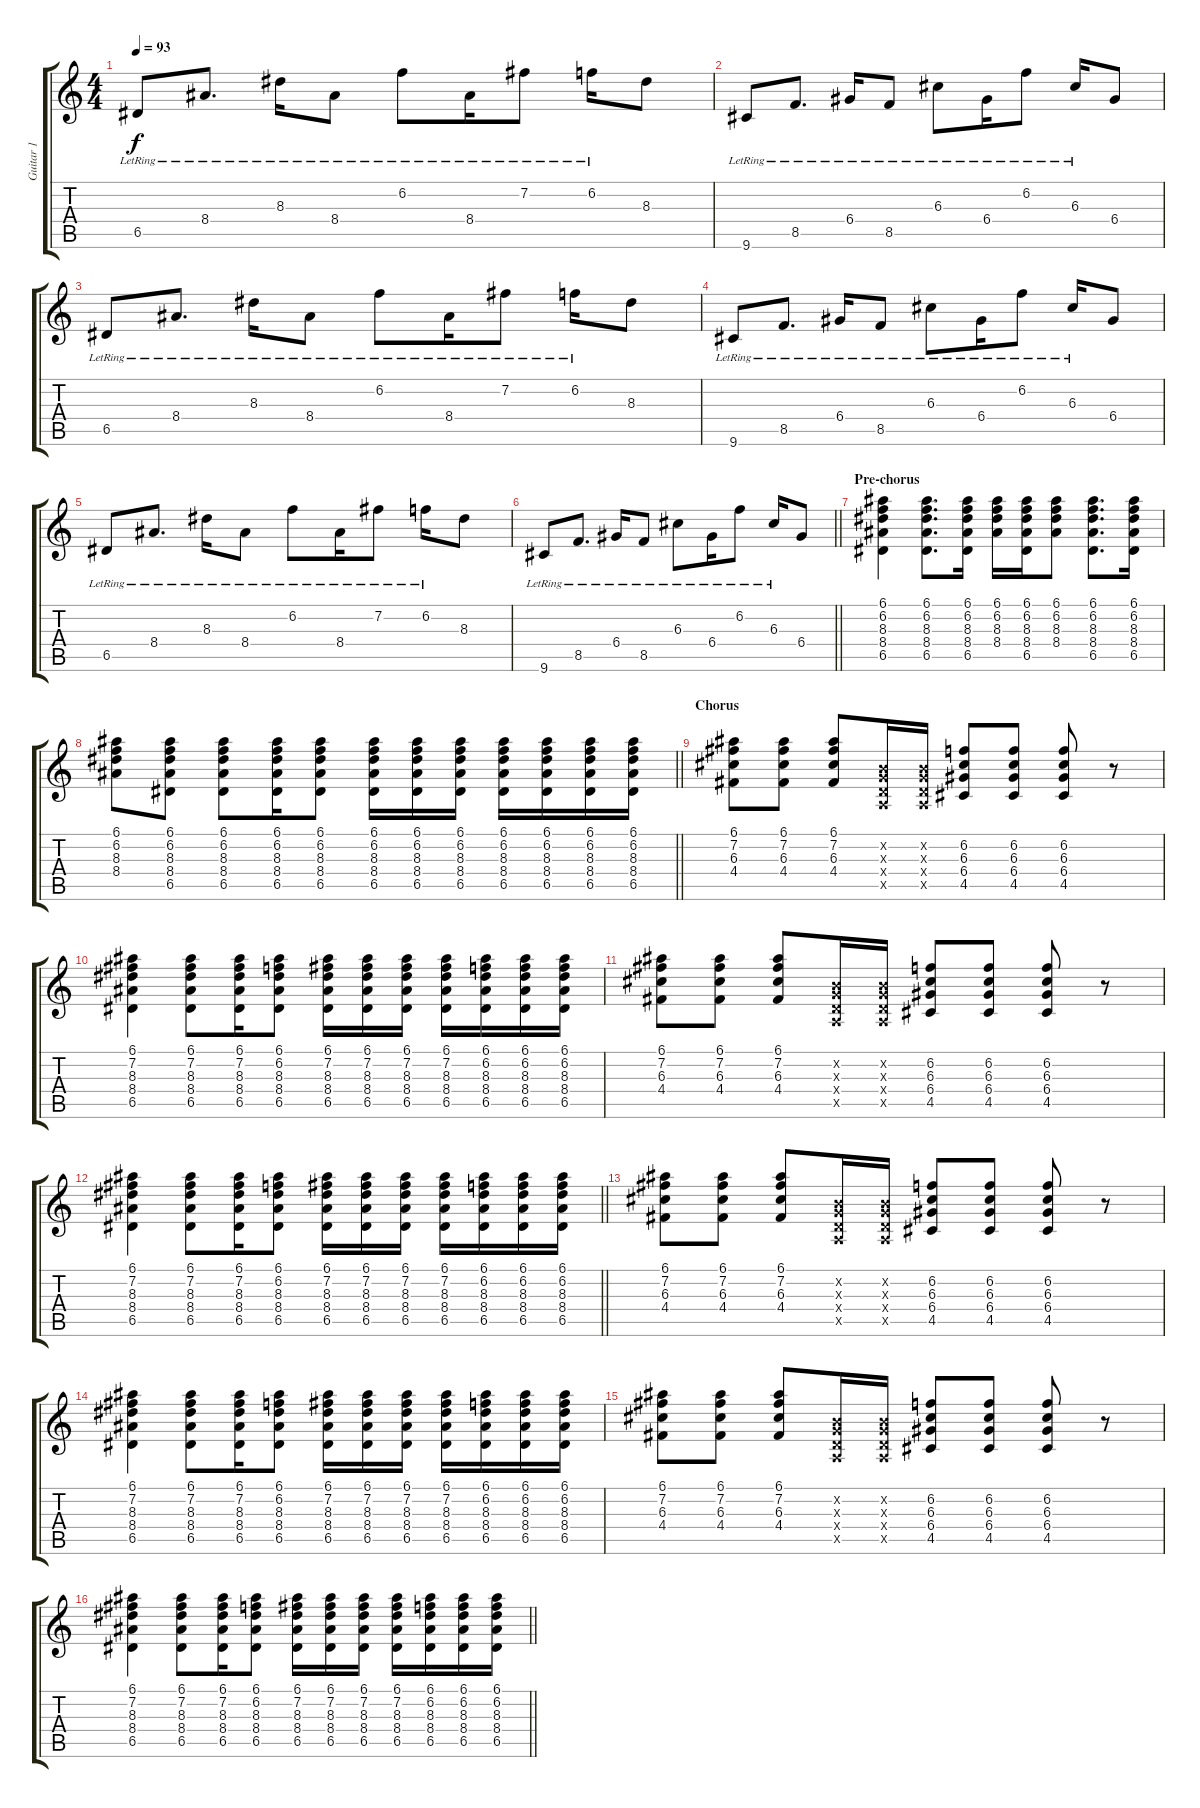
\track ("Guitar 1" "Guitar 1") {instrument acousticguitarsteel}
\staff {score tabs}
\tuning (E4 B3 G3 D3 A2 E2) {hide}
\ts (4 4)
\tempo 93
\clef g2
\ks c
6.5{lr}.8{dy f} 8.4{lr}.8{d} 8.3{lr}.16 8.4{lr}.8 6.2{lr}.8 8.4{lr}.16 7.2{lr}.8 6.2{lr}.16 8.3.8 |
9.6{lr}.8 8.5{lr}.8{d} 6.4{lr}.16 8.5{lr}.8 6.3{lr}.8 6.4{lr}.16 6.2{lr}.8 6.3{lr}.16 6.4.8 |
6.5{lr}.8 8.4{lr}.8{d} 8.3{lr}.16 8.4{lr}.8 6.2{lr}.8 8.4{lr}.16 7.2{lr}.8 6.2{lr}.16 8.3.8 |
9.6{lr}.8 8.5{lr}.8{d} 6.4{lr}.16 8.5{lr}.8 6.3{lr}.8 6.4{lr}.16 6.2{lr}.8 6.3{lr}.16 6.4.8 |
6.5{lr}.8 8.4{lr}.8{d} 8.3{lr}.16 8.4{lr}.8 6.2{lr}.8 8.4{lr}.16 7.2{lr}.8 6.2{lr}.16 8.3.8 |
\barLineRight lightlight
9.6{lr}.8 8.5{lr}.8{d} 6.4{lr}.16 8.5{lr}.8 6.3{lr}.8 6.4{lr}.16 6.2{lr}.8 6.3{lr}.16 6.4.8 |
\section ("" "Pre-chorus")
(6.1 6.2 8.3 8.4 6.5).4 (6.1 6.2 8.3 8.4 6.5).8{d} (6.1 6.2 8.3 8.4 6.5).16 (6.1 6.2 8.3 8.4).16 (6.1 6.2 8.3 8.4 6.5).16 (6.1 6.2 8.3 8.4).8 (6.1 6.2 8.3 8.4 6.5).8{d} (6.1 6.2 8.3 8.4 6.5).16 |
\barLineRight lightlight
(6.1 6.2 8.3 8.4).8 (6.1 6.2 8.3 8.4 6.5).8 (6.1 6.2 8.3 8.4 6.5).8 (6.1 6.2 8.3 8.4 6.5).16 (6.1 6.2 8.3 8.4 6.5).8 (6.1 6.2 8.3 8.4 6.5).16 (6.1 6.2 8.3 8.4 6.5).16 (6.1 6.2 8.3 8.4 6.5).16 (6.1 6.2 8.3 8.4 6.5).16 (6.1 6.2 8.3 8.4 6.5).16 (6.1 6.2 8.3 8.4 6.5).16 (6.1 6.2 8.3 8.4 6.5).16 |
\section ("" "Chorus")
(6.1 7.2 6.3 4.4).8 (6.1 7.2 6.3 4.4).8 (6.1 7.2 6.3 4.4).8 (0.2{x} 0.3{x} 0.4{x} 0.5{x}).16 (0.2{x} 0.3{x} 0.4{x} 0.5{x}).16 (6.2 6.3 6.4 4.5).8 (6.2 6.3 6.4 4.5).8 (6.2 6.3 6.4 4.5).8 r.8 |
(6.1 7.2 8.3 8.4 6.5).4 (6.1 7.2 8.3 8.4 6.5).8 (6.1 7.2 8.3 8.4 6.5).16 (6.1 6.2 8.3 8.4 6.5).8 (6.1 7.2 8.3 8.4 6.5).16 (6.1 7.2 8.3 8.4 6.5).16 (6.1 7.2 8.3 8.4 6.5).16 (6.1 7.2 8.3 8.4 6.5).16 (6.1 6.2 8.3 8.4 6.5).16 (6.1 6.2 8.3 8.4 6.5).16 (6.1 6.2 8.3 8.4 6.5).16 |
(6.1 7.2 6.3 4.4).8 (6.1 7.2 6.3 4.4).8 (6.1 7.2 6.3 4.4).8 (0.2{x} 0.3{x} 0.4{x} 0.5{x}).16 (0.2{x} 0.3{x} 0.4{x} 0.5{x}).16 (6.2 6.3 6.4 4.5).8 (6.2 6.3 6.4 4.5).8 (6.2 6.3 6.4 4.5).8 r.8 |
\barLineRight lightlight
(6.1 7.2 8.3 8.4 6.5).4 (6.1 7.2 8.3 8.4 6.5).8 (6.1 7.2 8.3 8.4 6.5).16 (6.1 6.2 8.3 8.4 6.5).8 (6.1 7.2 8.3 8.4 6.5).16 (6.1 7.2 8.3 8.4 6.5).16 (6.1 7.2 8.3 8.4 6.5).16 (6.1 7.2 8.3 8.4 6.5).16 (6.1 6.2 8.3 8.4 6.5).16 (6.1 6.2 8.3 8.4 6.5).16 (6.1 6.2 8.3 8.4 6.5).16 |
(6.1 7.2 6.3 4.4).8 (6.1 7.2 6.3 4.4).8 (6.1 7.2 6.3 4.4).8 (0.2{x} 0.3{x} 0.4{x} 0.5{x}).16 (0.2{x} 0.3{x} 0.4{x} 0.5{x}).16 (6.2 6.3 6.4 4.5).8 (6.2 6.3 6.4 4.5).8 (6.2 6.3 6.4 4.5).8 r.8 |
(6.1 7.2 8.3 8.4 6.5).4 (6.1 7.2 8.3 8.4 6.5).8 (6.1 7.2 8.3 8.4 6.5).16 (6.1 6.2 8.3 8.4 6.5).8 (6.1 7.2 8.3 8.4 6.5).16 (6.1 7.2 8.3 8.4 6.5).16 (6.1 7.2 8.3 8.4 6.5).16 (6.1 7.2 8.3 8.4 6.5).16 (6.1 6.2 8.3 8.4 6.5).16 (6.1 6.2 8.3 8.4 6.5).16 (6.1 6.2 8.3 8.4 6.5).16 |
(6.1 7.2 6.3 4.4).8 (6.1 7.2 6.3 4.4).8 (6.1 7.2 6.3 4.4).8 (0.2{x} 0.3{x} 0.4{x} 0.5{x}).16 (0.2{x} 0.3{x} 0.4{x} 0.5{x}).16 (6.2 6.3 6.4 4.5).8 (6.2 6.3 6.4 4.5).8 (6.2 6.3 6.4 4.5).8 r.8 |
\barLineRight lightlight
(6.1 7.2 8.3 8.4 6.5).4 (6.1 7.2 8.3 8.4 6.5).8 (6.1 7.2 8.3 8.4 6.5).16 (6.1 6.2 8.3 8.4 6.5).8 (6.1 7.2 8.3 8.4 6.5).16 (6.1 7.2 8.3 8.4 6.5).16 (6.1 7.2 8.3 8.4 6.5).16 (6.1 7.2 8.3 8.4 6.5).16 (6.1 6.2 8.3 8.4 6.5).16 (6.1 6.2 8.3 8.4 6.5).16 (6.1 6.2 8.3 8.4 6.5).16
